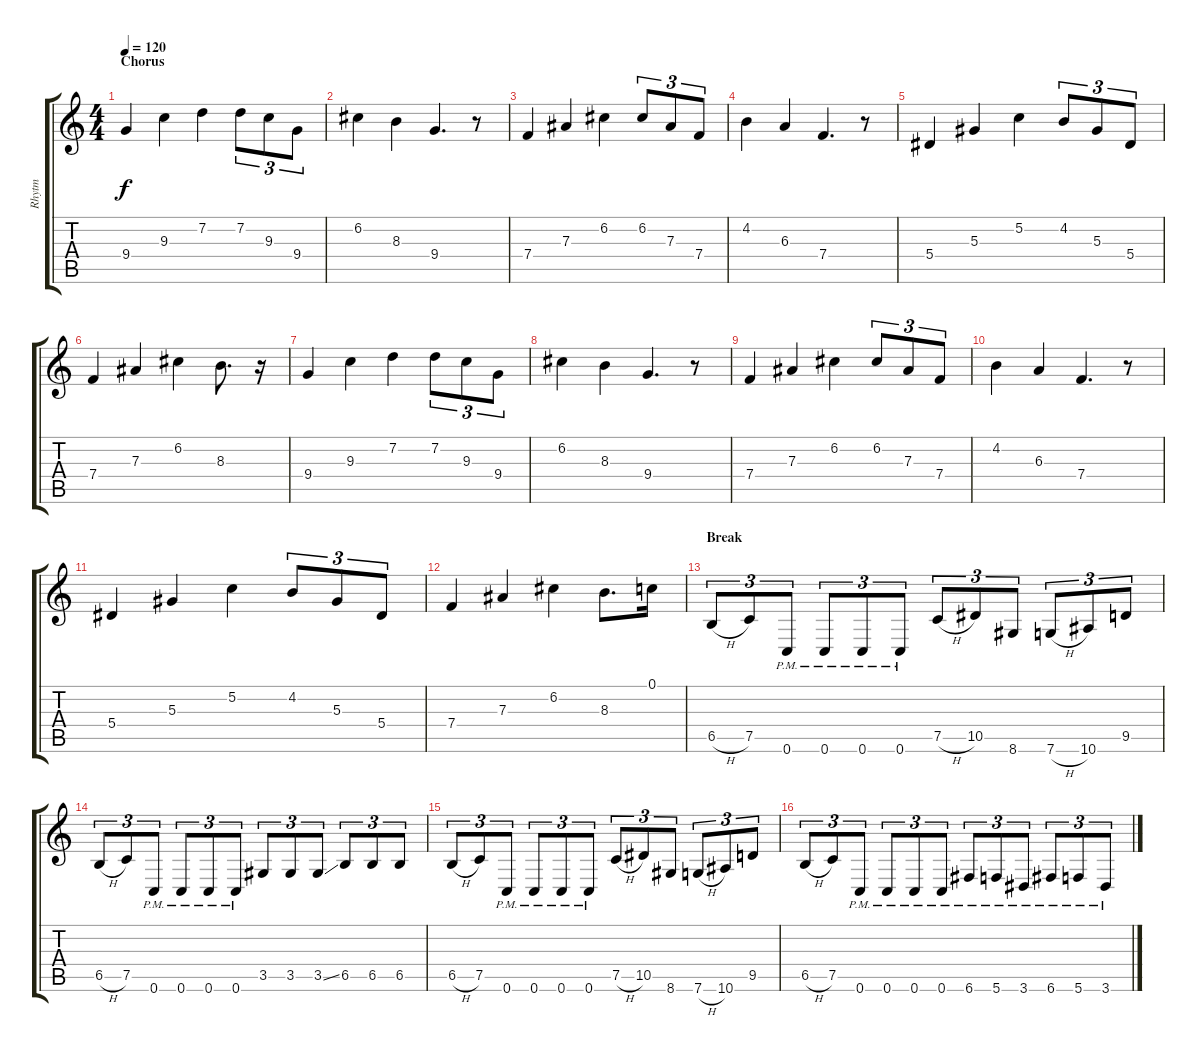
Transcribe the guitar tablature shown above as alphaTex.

\track ("Rhytm" "Rhytm") {instrument distortionguitar}
\staff {score tabs}
\tuning (C4 G3 Eb3 Bb2 F2 C2) {hide}
\ts (4 4)
\section ("" "Chorus")
\tempo 120
\clef g2
\ks c
9.4.4{dy f} 9.3.4 7.2.4 7.2.8{tu (3 2)} 9.3.8{tu (3 2)} 9.4.8{tu (3 2)} |
6.2.4 8.3.4 9.4.4{d} r.8 |
7.4.4 7.3.4 6.2.4 6.2.8{tu (3 2)} 7.3.8{tu (3 2)} 7.4.8{tu (3 2)} |
4.2.4 6.3.4 7.4.4{d} r.8 |
5.4.4 5.3.4 5.2.4 4.2.8{tu (3 2)} 5.3.8{tu (3 2)} 5.4.8{tu (3 2)} |
7.4.4 7.3.4 6.2.4 8.3.8{d} r.16 |
9.4.4 9.3.4 7.2.4 7.2.8{tu (3 2)} 9.3.8{tu (3 2)} 9.4.8{tu (3 2)} |
6.2.4 8.3.4 9.4.4{d} r.8 |
7.4.4 7.3.4 6.2.4 6.2.8{tu (3 2)} 7.3.8{tu (3 2)} 7.4.8{tu (3 2)} |
4.2.4 6.3.4 7.4.4{d} r.8 |
5.4.4 5.3.4 5.2.4 4.2.8{tu (3 2)} 5.3.8{tu (3 2)} 5.4.8{tu (3 2)} |
7.4.4 7.3.4 6.2.4 8.3.8{d} 0.1.16 |
\section ("" "Break")
6.5{h}.8{tu (3 2)} 7.5.8{tu (3 2)} 0.6{pm}.8{tu (3 2)} 0.6{pm}.8{tu (3 2)} 0.6{pm}.8{tu (3 2)} 0.6{pm}.8{tu (3 2)} 7.5{h}.8{tu (3 2)} 10.5.8{tu (3 2)} 8.6.8{tu (3 2)} 7.6{h}.8{tu (3 2)} 10.6.8{tu (3 2)} 9.5.8{tu (3 2)} |
6.5{h}.8{tu (3 2)} 7.5.8{tu (3 2)} 0.6{pm}.8{tu (3 2)} 0.6{pm}.8{tu (3 2)} 0.6{pm}.8{tu (3 2)} 0.6{pm}.8{tu (3 2)} 3.5.8{tu (3 2)} 3.5.8{tu (3 2)} 3.5{ss}.8{tu (3 2)} 6.5.8{tu (3 2)} 6.5.8{tu (3 2)} 6.5.8{tu (3 2)} |
6.5{h}.8{tu (3 2)} 7.5.8{tu (3 2)} 0.6{pm}.8{tu (3 2)} 0.6{pm}.8{tu (3 2)} 0.6{pm}.8{tu (3 2)} 0.6{pm}.8{tu (3 2)} 7.5{h}.8{tu (3 2)} 10.5.8{tu (3 2)} 8.6.8{tu (3 2)} 7.6{h}.8{tu (3 2)} 10.6.8{tu (3 2)} 9.5.8{tu (3 2)} |
6.5{h}.8{tu (3 2)} 7.5.8{tu (3 2)} 0.6{pm}.8{tu (3 2)} 0.6{pm}.8{tu (3 2)} 0.6{pm}.8{tu (3 2)} 0.6{pm}.8{tu (3 2)} 6.6{pm}.8{tu (3 2)} 5.6{pm}.8{tu (3 2)} 3.6{pm}.8{tu (3 2)} 6.6{pm}.8{tu (3 2)} 5.6{pm}.8{tu (3 2)} 3.6{pm}.8{tu (3 2)}
